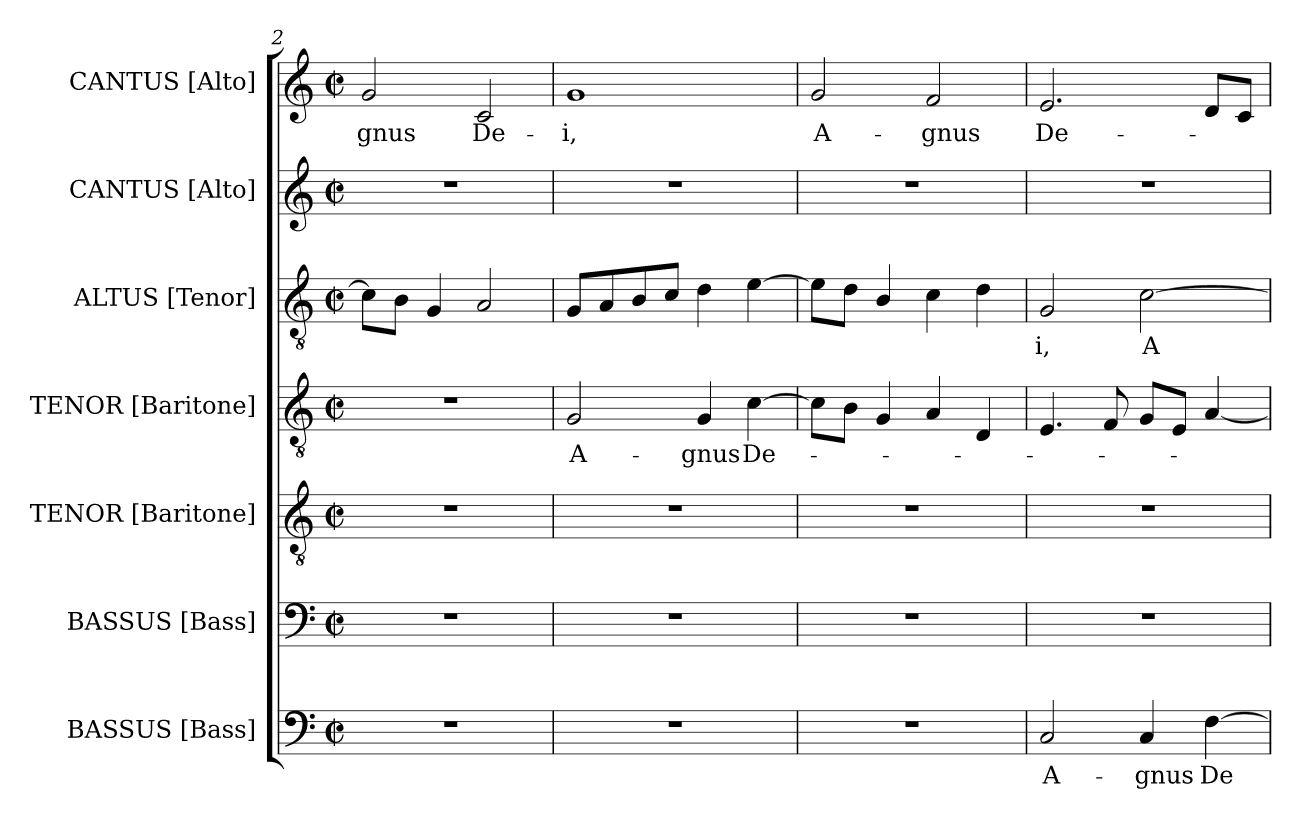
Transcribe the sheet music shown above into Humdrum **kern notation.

**kern	**text	**kern	**kern	**kern	**text	**kern	**text	**kern	**kern	**text
*part7	*part7	*part6	*part5	*part4	*part4	*part3	*part3	*part2	*part1	*part1
*staff7	*staff7	*staff6	*staff5	*staff4	*staff4	*staff3	*staff3	*staff2	*staff1	*staff1
*I"BASSUS [Bass]	*	*I"BASSUS [Bass]	*I"TENOR [Baritone]	*I"TENOR [Baritone]	*	*I"ALTUS [Tenor]	*	*I"CANTUS [Alto]	*I"CANTUS [Alto]	*
*I'B.	*	*I'B.	*I'Bar.	*I'Bar.	*	*I'T.	*	*I'A.	*I'A.	*
*clefF4	*	*clefF4	*clefGv2	*clefGv2	*	*clefGv2	*	*clefG2	*clefG2	*
*	*	*	*ITrd7c12	*ITrd7c12	*	*ITrd7c12	*	*	*	*
*k[]	*	*k[]	*k[]	*k[]	*	*k[]	*	*k[]	*k[]	*
*C:	*	*C:	*C:	*C:	*	*C:	*	*C:	*C:	*
*M2/2	*	*M2/2	*M2/2	*M2/2	*	*M2/2	*	*M2/2	*M2/2	*
*met(c|)	*	*met(c|)	*met(c|)	*met(c|)	*	*met(c|)	*	*met(c|)	*met(c|)	*
=2	=2	=2	=2	=2	=2	=2	=2	=2	=2	=2
!	!	!	!	!	!	!	!	!	!	!LO:LY:b:color=#000000
1r	.	1r	1r	1r	.	8Ci\L]	.	1r	2gi/	-gnus
.	.	.	.	.	.	8BBi\J	.	.	.	.
.	.	.	.	.	.	4GGi/	.	.	.	.
!	!	!	!	!	!	!	!	!	!	!LO:LY:b:color=#000000
.	.	.	.	.	.	2AAi/	.	.	2ci/	De-
=3	=3	=3	=3	=3	=3	=3	=3	=3	=3	=3
!	!	!	!	!	!LO:LY:b:color=#000000	!	!	!	!	!
!	!	!	!	!	!	!	!	!	!	!LO:LY:b:color=#000000
1r	.	1r	1r	2GGi/	A-	8GGi/L	.	1r	1gi	-i,
.	.	.	.	.	.	8AAi/	.	.	.	.
.	.	.	.	.	.	8BBi/	.	.	.	.
.	.	.	.	.	.	8Ci/J	.	.	.	.
!	!	!	!	!	!LO:LY:b:color=#000000	!	!	!	!	!
.	.	.	.	4GGi/	-gnus	4Di\	.	.	.	.
!	!	!	!	!	!LO:LY:b:color=#000000	!	!	!	!	!
.	.	.	.	[>4Ci\	De-	[>4Ei\	.	.	.	.
=4	=4	=4	=4	=4	=4	=4	=4	=4	=4	=4
!	!	!	!	!	!	!	!	!	!	!LO:LY:b:color=#000000
1r	.	1r	1r	8Ci\L]	.	8Ei\L]	.	1r	2gi/	A-
.	.	.	.	8BBi\J	.	8Di\J	.	.	.	.
.	.	.	.	4GGi/	.	4BBi/	.	.	.	.
!	!	!	!	!	!	!	!	!	!	!LO:LY:b:color=#000000
.	.	.	.	4AAi/	.	4Ci\	.	.	2fi/	-gnus
.	.	.	.	4DDi/	.	4Di\	.	.	.	.
=5	=5	=5	=5	=5	=5	=5	=5	=5	=5	=5
!	!LO:LY:b:color=#000000	!	!	!	!	!	!	!	!	!
!	!	!	!	!	!	!	!LO:LY:b:color=#000000	!	!	!
!	!	!	!	!	!	!	!	!	!	!LO:LY:b:color=#000000
2Ci/	A-	1r	1r	4.EEi/	.	2GGi/	-i,	1r	2.ei/	De-
.	.	.	.	8FFi/	.	.	.	.	.	.
!	!LO:LY:b:color=#000000	!	!	!	!	!	!	!	!	!
!	!	!	!	!	!	!	!LO:LY:b:color=#000000	!	!	!
4Ci/	-gnus	.	.	8GGi/L	.	[>2Ci\	A-	.	.	.
.	.	.	.	8EEi/J	.	.	.	.	.	.
!	!LO:LY:b:color=#000000	!	!	!	!	!	!	!	!	!
[>4Fi\	De-	.	.	[<4AAi/	.	.	.	.	8di/L	.
.	.	.	.	.	.	.	.	.	8ci/J	.
=	=	=	=	=	=	=	=	=	=	=
*-	*-	*-	*-	*-	*-	*-	*-	*-	*-	*-
